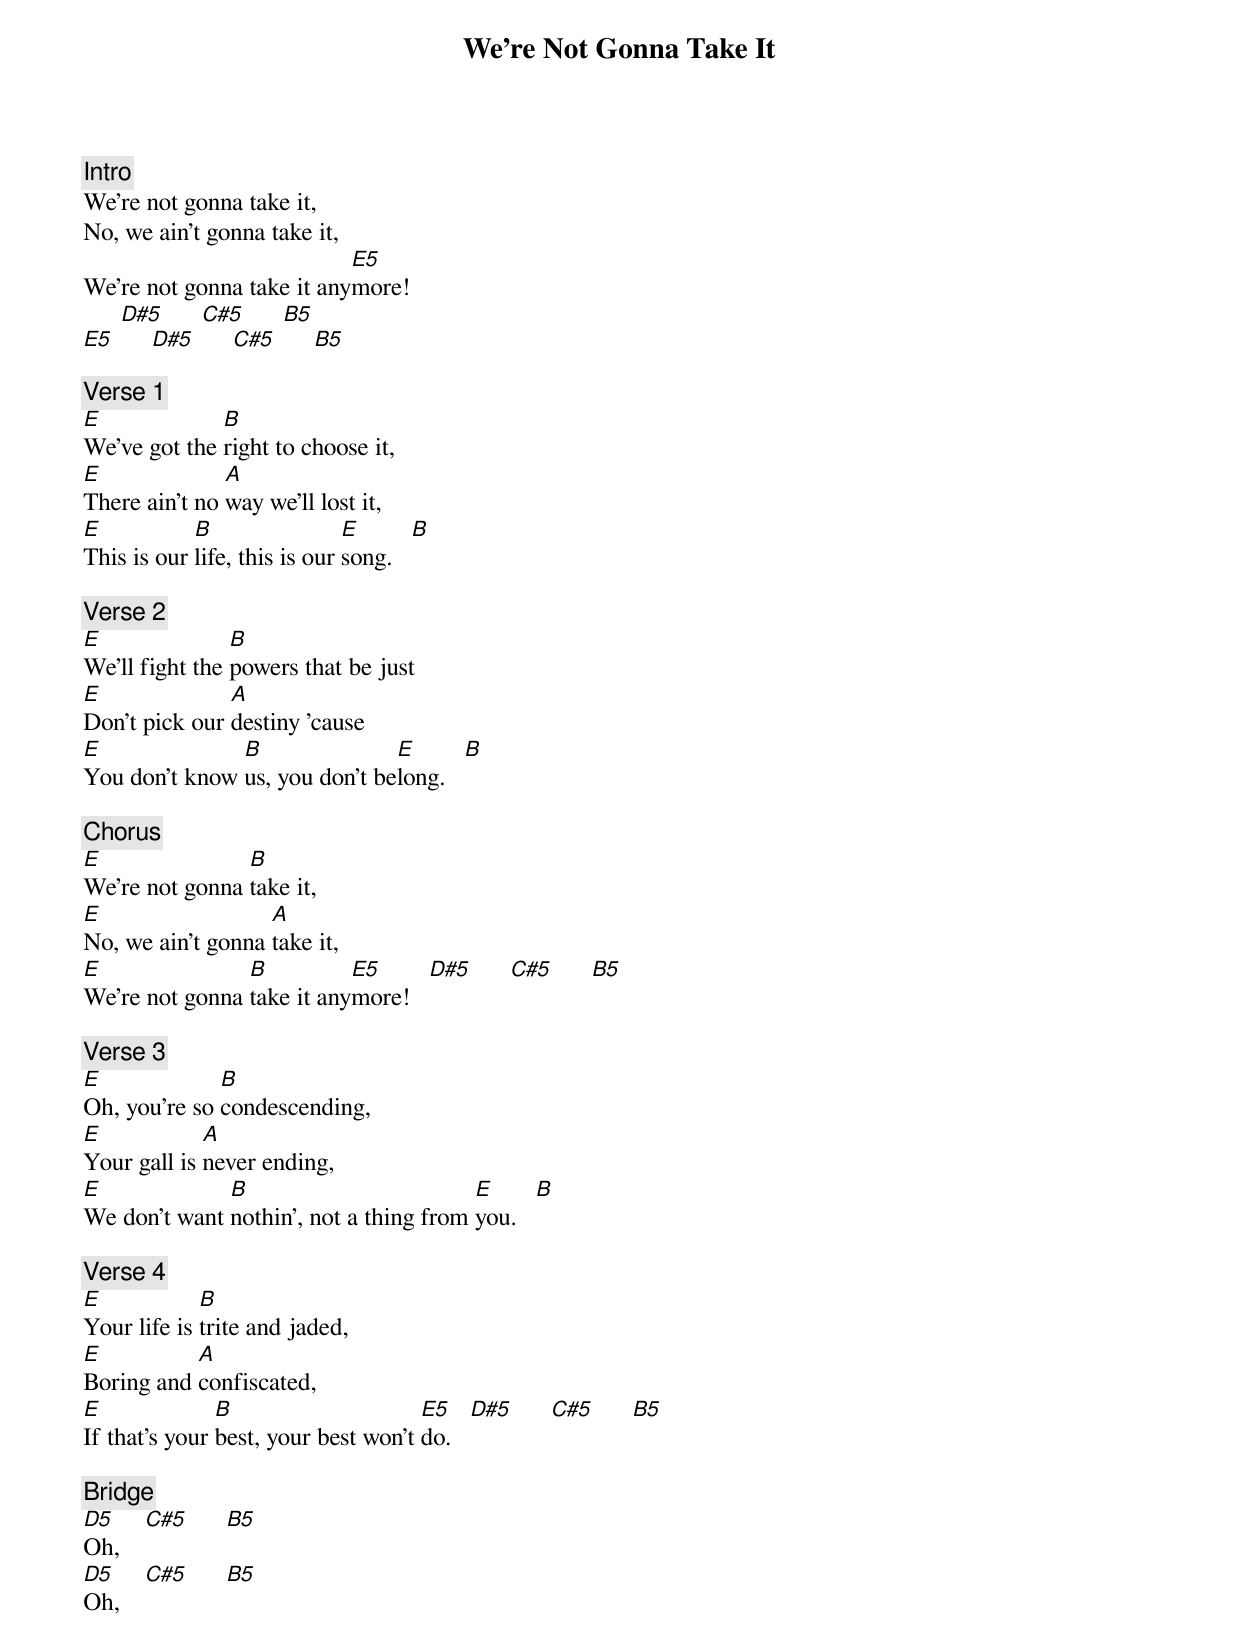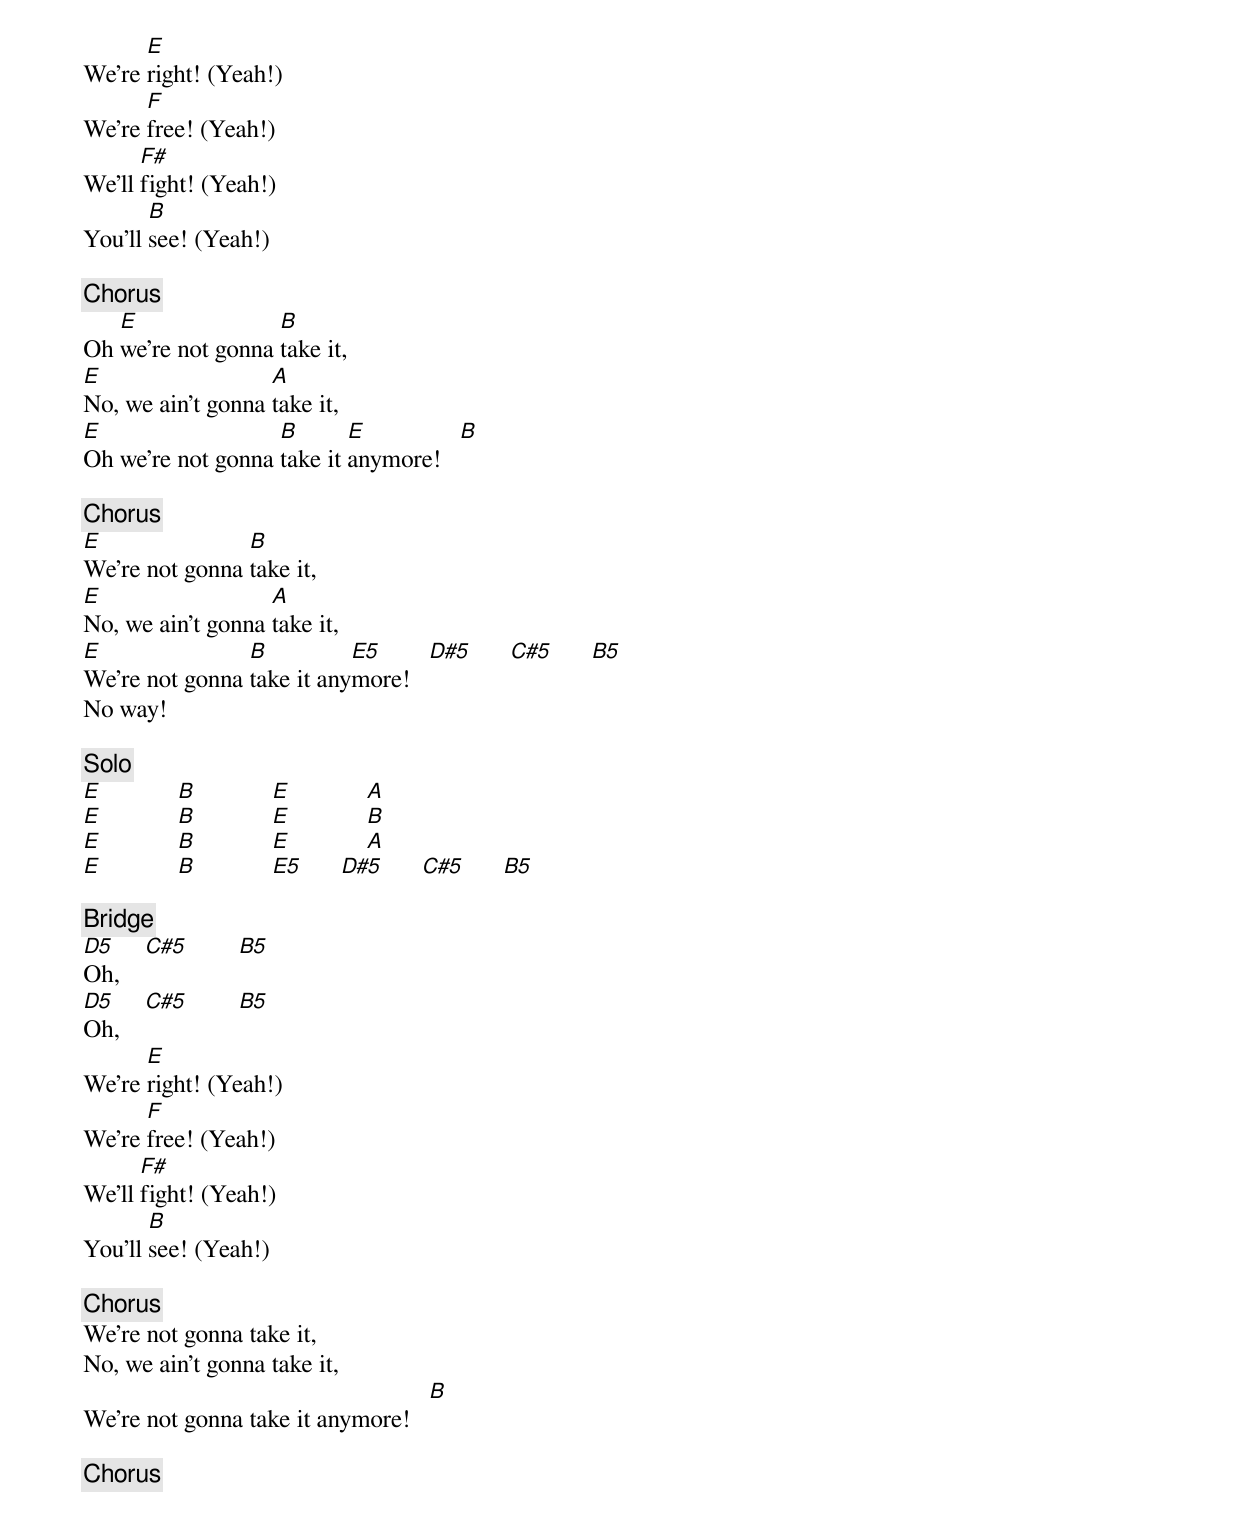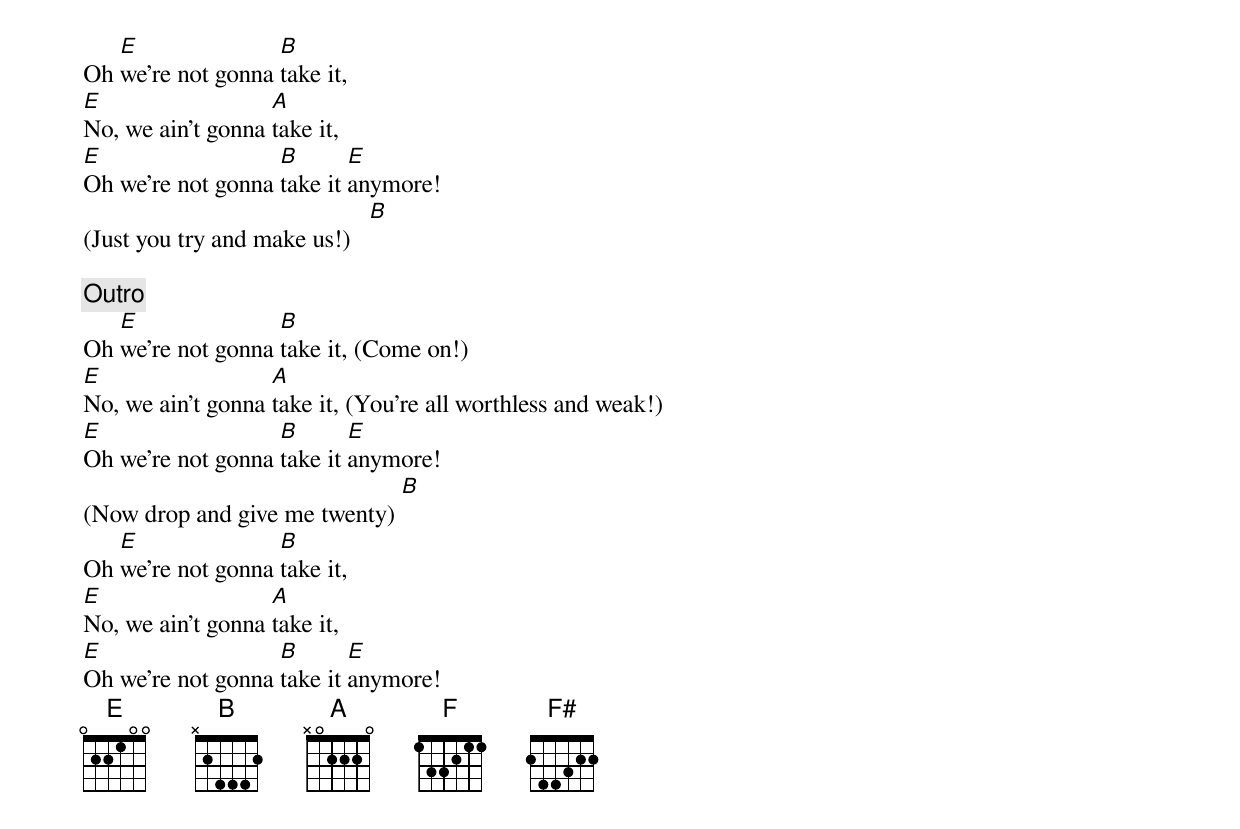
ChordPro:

{title: We're Not Gonna Take It}
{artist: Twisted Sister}
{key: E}
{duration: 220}
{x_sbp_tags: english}

{c: Intro}
We're not gonna take it,
No, we ain't gonna take it,
We're not gonna take it any[E5]more!
      [D#5]      [C#5]      [B5]
[E5]      [D#5]      [C#5]      [B5]

{c: Verse 1}
[E]We've got the [B]right to choose it,
[E]There ain't no [A]way we'll lost it,
[E]This is our [B]life, this is our [E]song.   [B]

{c: Verse 2}
[E]We'll fight the [B]powers that be just
[E]Don't pick our [A]destiny 'cause
[E]You don't know [B]us, you don't be[E]long.   [B]

{c: Chorus}
[E]We're not gonna [B]take it,
[E]No, we ain't gonna [A]take it,
[E]We're not gonna [B]take it any[E5]more!   [D#5]      [C#5]      [B5]

{c Verse 3}
[E]Oh, you're so [B]condescending,
[E]Your gall is [A]never ending,
[E]We don't want [B]nothin', not a thing from [E]you.   [B]

{c: Verse 4}
[E]Your life is [B]trite and jaded,
[E]Boring and [A]confiscated,
[E]If that's your [B]best, your best won't [E5]do.   [D#5]      [C#5]      [B5]

{c: Bridge}
[D5]Oh,    [C#5]      [B5]
[D5]Oh,    [C#5]      [B5]
We're [E]right! (Yeah!)
We're [F]free! (Yeah!)
We'll [F#]fight! (Yeah!)
You'll [B]see! (Yeah!)

{c: Chorus}
Oh [E]we're not gonna [B]take it,
[E]No, we ain't gonna [A]take it,
[E]Oh we're not gonna [B]take it [E]anymore!   [B]

{c: Chorus}
[E]We're not gonna [B]take it,
[E]No, we ain't gonna [A]take it,
[E]We're not gonna [B]take it any[E5]more!   [D#5]      [C#5]      [B5]
No way!

{c: Solo}
[E]            [B]            [E]            [A]
[E]            [B]            [E]            [B]
[E]            [B]            [E]            [A]
[E]            [B]            [E5]      [D#5]      [C#5]      [B5]

{c: Bridge}
[D5]Oh,    [C#5]        [B5]
[D5]Oh,    [C#5]        [B5]
We're [E]right! (Yeah!)
We're [F]free! (Yeah!)
We'll [F#]fight! (Yeah!)
You'll [B]see! (Yeah!)

{c: Chorus}
We're not gonna take it,
No, we ain't gonna take it,
We're not gonna take it anymore!   [B]

{c: Chorus}
Oh [E]we're not gonna [B]take it,
[E]No, we ain't gonna [A]take it,
[E]Oh we're not gonna [B]take it [E]anymore!
(Just you try and make us!)   [B]

{c: Outro}
Oh [E]we're not gonna [B]take it, (Come on!)
[E]No, we ain't gonna [A]take it, (You're all worthless and weak!)
[E]Oh we're not gonna [B]take it [E]anymore!
(Now drop and give me twenty) [B]
Oh [E]we're not gonna [B]take it,
[E]No, we ain't gonna [A]take it,
[E]Oh we're not gonna [B]take it [E]anymore!
